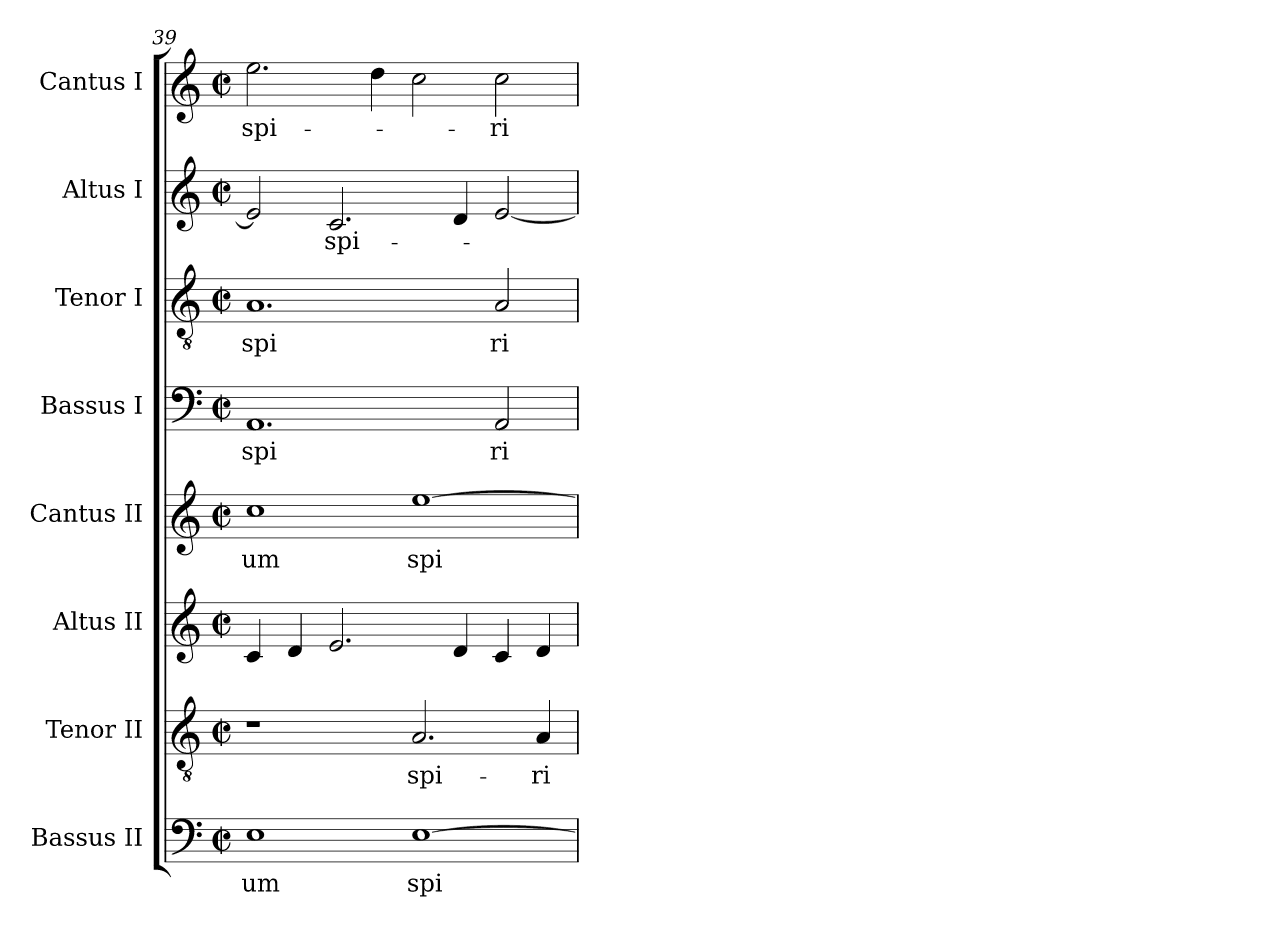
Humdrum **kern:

**kern	**text	**kern	**text	**kern	**kern	**text	**kern	**text	**kern	**text	**kern	**text	**kern	**text
*part8	*part8	*part7	*part7	*part6	*part5	*part5	*part4	*part4	*part3	*part3	*part2	*part2	*part1	*part1
*staff8	*staff8	*staff7	*staff7	*staff6	*staff5	*staff5	*staff4	*staff4	*staff3	*staff3	*staff2	*staff2	*staff1	*staff1
*I"Bassus II	*	*I"Tenor II	*	*I"Altus II	*I"Cantus II	*	*I"Bassus I	*	*I"Tenor I	*	*I"Altus I	*	*I"Cantus I	*
!!LO:PB:g=z
*clefF4	*	*clefGv2	*	*clefG2	*clefG2	*	*clefF4	*	*clefGv2	*	*clefG2	*	*clefG2	*
*M2/2	*	*M2/2	*	*M2/2	*M2/2	*	*M2/2	*	*M2/2	*	*M2/2	*	*M2/2	*
*met(c|)	*	*met(c|)	*	*met(c|)	*met(c|)	*	*met(c|)	*	*met(c|)	*	*met(c|)	*	*met(c|)	*
=39	=39	=39	=39	=39	=39	=39	=39	=39	=39	=39	=39	=39	=39	=39
!	!LO:LY:b:cj	!	!	!	!	!LO:LY:b:cj	!	!LO:LY:b:cj	!	!LO:LY:b:cj	!	!	!	!LO:LY:b
1E	-um	1r	.	4c/	1cc	-um	1.AA	spi	1.A	spi	2e/]	.	2.ee\	spi-
.	.	.	.	4d/	.	.	.	.	.	.	.	.	.	.
!	!	!	!	!	!	!	!	!	!	!	!	!LO:LY:b	!	!
.	.	.	.	2.e/	.	.	.	.	.	.	2.c/	spi-	.	.
.	.	.	.	.	.	.	.	.	.	.	.	.	4dd\	.
!	!LO:LY:b:cj	!	!LO:LY:b:cj	!	!	!LO:LY:b:cj	!	!	!	!	!	!	!	!
[>1E	spi	2.A/	spi-	.	[>1ee	spi-	.	.	.	.	.	.	2cc\	.
.	.	.	.	4d/	.	.	.	.	.	.	4d/	.	.	.
!	!	!	!	!	!	!	!	!LO:LY:b:cj	!	!LO:LY:b:cj	!	!	!	!LO:LY:b:cj
.	.	.	.	4c/	.	.	2AA/	ri	2A/	ri	[<2e/	.	2cc\	-ri-
!	!	!	!LO:LY:b:cj	!	!	!	!	!	!	!	!	!	!	!
.	.	4A/	-ri-	4d/	.	.	.	.	.	.	.	.	.	.
=	=	=	=	=	=	=	=	=	=	=	=	=	=	=
*-	*-	*-	*-	*-	*-	*-	*-	*-	*-	*-	*-	*-	*-	*-
